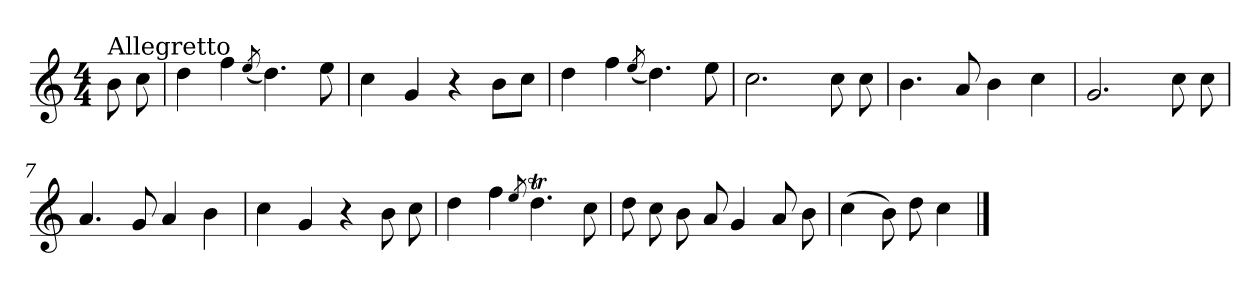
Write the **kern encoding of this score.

**kern
*part1
*staff1
*clefG2
*k[]
*C:
*M4/4
=
!LO:TX:a:t=Allegretto
8b\
8cc\
=1
4dd\
4ff\
(<8qee/
4.dd\)
8ee\
=2
4cc\
4g/
4r
8b\L
8cc\J
=3
4dd\
4ff\
(<8qee/
4.dd\)
8ee\
=4
2.cc\
8cc\
8cc\
=5
4.b\
8a/
4b\
4cc\
!!LO:LB:g=z
=6
2.g/
8cc\
8cc\
=7
4.a/
8g/
4a/
4b\
=8
4cc\
4g/
4r
8b\
8cc\
=9
4dd\
4ff\
8qee/
4.ddT\
8cc\
=10
8dd\
8cc\
8b\
8a/
4g/
8a/
8b\
=11
(>4cc\
8b\)
8dd\
4cc\
==
*-
